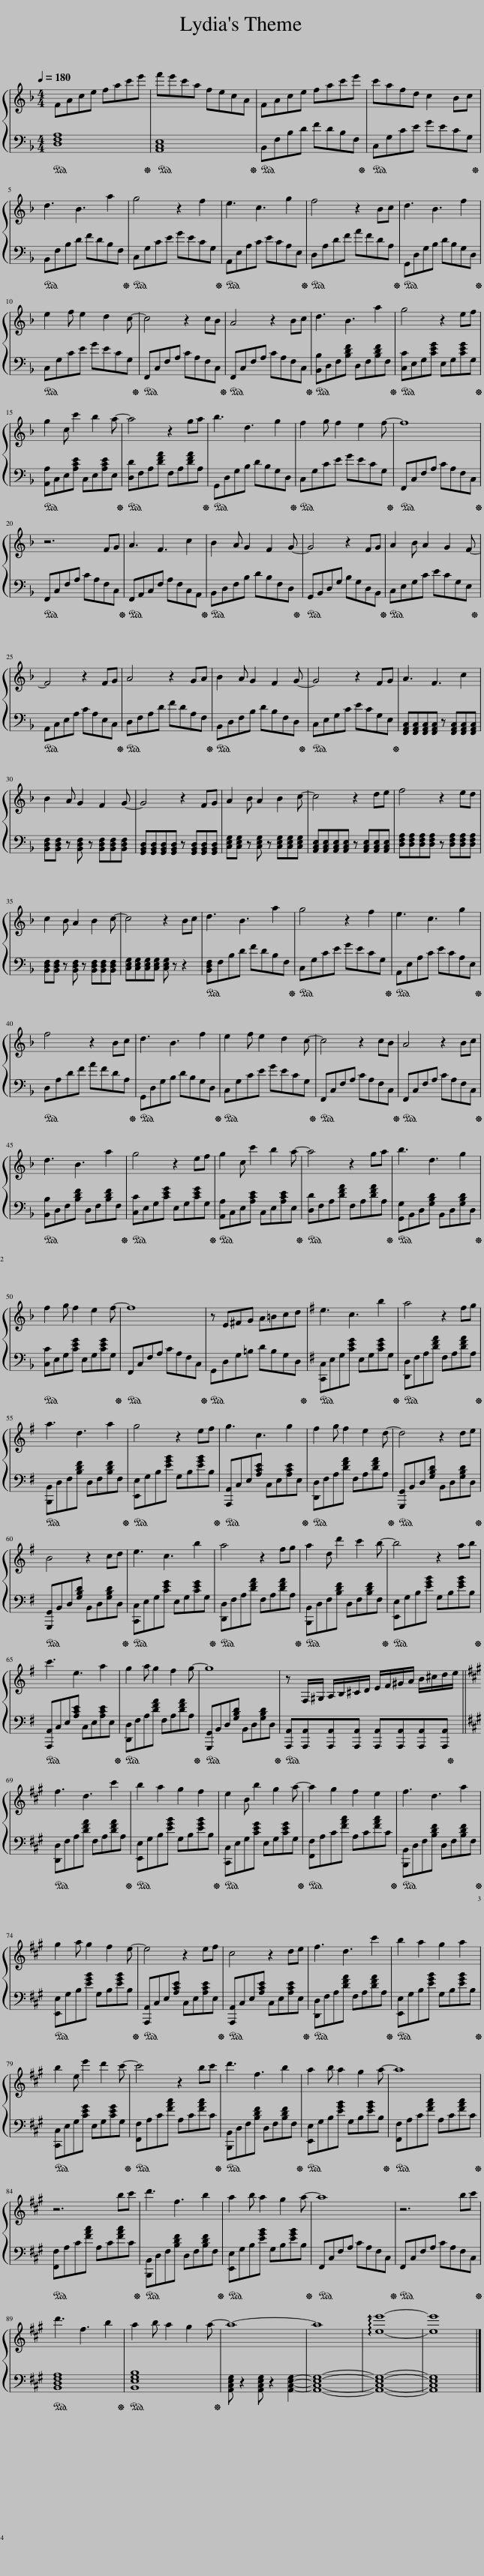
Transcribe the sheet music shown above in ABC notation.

X:1
%%score { 1 | 2 }
L:1/8
Q:1/4=180
M:4/4
I:linebreak $
K:F
V:1 treble
V:2 bass
V:1
 FAce fac'e' | f'e'c'a fecA | FAce fac'e' | c'afd c2 Bc |$ d3 B3 a2 | %5
 g4 z2 f2 | e3 c3 g2 | f4 z2 Bc | d3 B3 f2 |$ e2 f e2 d2 c- | %10
 c4 z2 cB | A4 z2 Bc | d3 B3 a2 | g4 z2 ef |$ g2 c c'2 b2 a- | %15
 a4 z2 ga | b3 d3 g2 | f2 g f2 e2 f- | f8 |$ z6 FG | %20
 A3 F3 c2 | B2 A G2 F2 G- | G4 z2 FG | A2 B A2 G2 F- |$ F4 z2 FG | %25
 A4 z2 GA | B2 A G2 F2 G- | G4 z2 FG | A3 F3 c2 |$ B2 A G2 F2 G- | %30
 G4 z2 FG | A2 B A2 B2 c- | c4 z2 de | f4 z2 ed |$ c2 B A2 B2 c- | %35
 c4 z2 Bc | d3 B3 a2 | g4 z2 f2 | e3 c3 g2 |$ f4 z2 Bc | %40
 d3 B3 f2 | e2 f e2 d2 c- | c4 z2 cB | A4 z2 Bc |$ d3 B3 a2 | %45
 g4 z2 ef | g2 c c'2 b2 a- | a4 z2 ga | b3 d3 g2 |$ f2 g f2 e2 f- | %50
 f8 | z E^FG A=Bcd |[K:G] e3 c3 b2 | a4 z2 fg |$ a3 d3 a2 | %55
 g4 z2 ef | g3 c3 g2 | f2 g f2 e2 d- | d4 z2 de |$ B4 z2 cd | %60
 e3 c3 b2 | a4 z2 fg | a2 d d'2 c'2 b- | b4 z2 ab |$ c'3 e3 a2 | %65
 g2 a g2 f2 g- | g8 | z F,/^G,/ A,/B,/^C/D/ E/F/^G/A/ B/^c/d/e/ ||$[K:A] f3 d3 c'2 | b2 a2 g2 f2 | %70
 e2 B b2 g2 a- | a2 g2 f2 e2 | f3 d3 a2 |$ g2 a g2 f2 e- | e4 z2 ef | %75
 c4 z2 de | f3 d3 c'2 | b2 a2 g2 a2 |$ b2 e e'2 d'2 c'- | c'4 z2 bc' | %80
 d'3 f3 b2 | a2 b a2 g2 a- | a8 |$ z6 bc' | d'3 f3 b2 | %85
 a2 b a2 g2 a- | a8 | z6 bc' |$ d'3 f3 b2 | a2 b a2 g2 a- | %90
 a8- | a8 | !arpeggio![ee']8- | [ee']8 |] %94
V:2
!ped! [D,F,A,]8!ped-up! |!ped! [A,,C,E,]8!ped-up! |!ped! B,,F,B,D FDB,F,!ped-up! |!ped! C,G,CE GECG,!ped-up! |$!ped! B,,F,B,D FDB,F,!ped-up! | %5
!ped! C,G,CE GECG,!ped-up! |!ped! A,,E,A,C ECA,E,!ped-up! |!ped! D,A,DF AFDA,!ped-up! |!ped! G,,D,G,B, DB,G,D,!ped-up! |$!ped! C,G,CE GECG,!ped-up! | %10
!ped! F,,C,F,A, CA,F,C,!ped-up! |!ped! F,,C,F,A, CA,F,C,!ped-up! |!ped! [B,,B,]D,F,[B,DF] D,F,[B,DF]F,!ped-up! |!ped! [C,C]E,G,[CEG] E,G,[CEG]G,!ped-up! |$!ped! [A,,A,]C,E,[A,CE] C,E,[A,CE]E,!ped-up! | %15
!ped! [D,D]F,A,[DFA] F,A,[DFA]A,!ped-up! |!ped! G,,D,G,B, DB,G,D,!ped-up! |!ped! C,G,CE GECG,!ped-up! |!ped! F,,C,F,A, CA,F,C,!ped-up! |$!ped! F,,C,F,A, CA,F,C,!ped-up! | %20
!ped! F,,A,,C,F, A,F,C,A,,!ped-up! |!ped! B,,D,F,B, DB,F,D,!ped-up! |!ped! G,,B,,D,G, B,G,D,B,,!ped-up! |!ped! C,E,G,C ECG,E,!ped-up! |$!ped! A,,C,E,A, CA,E,C,!ped-up! | %25
!ped! D,F,A,D FDA,F,!ped-up! |!ped! B,,D,F,B, DB,F,D,!ped-up! |!ped! C,E,G,C ECG,E,!ped-up! | [F,,A,,C,][F,,A,,C,][F,,A,,C,][F,,A,,C,] z [F,,A,,C,][F,,A,,C,][F,,A,,C,] |$ [B,,D,F,][B,,D,F,] z [B,,D,F,] z [B,,D,F,][B,,D,F,][B,,D,F,] | %30
 [G,,B,,D,][G,,B,,D,][G,,B,,D,][G,,B,,D,] z [G,,B,,D,][G,,B,,D,][G,,B,,D,] | [C,E,G,][C,E,G,] z [C,E,G,] z [C,E,G,][C,E,G,][C,E,G,] | [A,,C,E,][A,,C,E,][A,,C,E,][A,,C,E,] z [A,,C,E,][A,,C,E,][A,,C,E,] | [D,F,A,][D,F,A,][D,F,A,][D,F,A,] z [D,F,A,][D,F,A,][D,F,A,] |$ [B,,D,F,][B,,D,F,] z [B,,D,F,] z [B,,D,F,][B,,D,F,][B,,D,F,] | %35
 [C,E,G,][C,E,G,][C,E,G,][C,E,G,] [C,E,G,] z z2 |!ped! [B,,D,F,]F,B,D FDB,F,!ped-up! |!ped! C,G,CE GECG,!ped-up! |!ped! A,,E,A,C ECA,E,!ped-up! |$!ped! D,A,DF AFDA,!ped-up! | %40
!ped! G,,D,G,B, DB,G,D,!ped-up! |!ped! C,G,CE GECG,!ped-up! |!ped! F,,C,F,A, CA,F,C,!ped-up! |!ped! F,,C,F,A, CA,F,C,!ped-up! |$!ped! [B,,B,]D,F,[B,DF] D,F,[B,DF]F,!ped-up! | %45
!ped! [C,C]E,G,[CEG] E,G,[CEG]G,!ped-up! |!ped! [A,,A,]C,E,[A,CE] C,E,[A,CE]E,!ped-up! |!ped! [D,D]F,A,[DFA] F,A,[DFA]A,!ped-up! |!ped! [G,,G,]B,,D,[G,B,D] B,,D,[G,B,D]D,!ped-up! |$!ped! [C,C]E,G,[CEG] E,G,[CEG]G,!ped-up! | %50
!ped! F,,C,F,A, CA,F,C,!ped-up! |!ped! G,,D,G,=B, DB,G,D,!ped-up! |[K:G]!ped! [C,,C,]E,G,[CEG] E,G,[CEG]G,!ped-up! |!ped! [D,,D,]F,A,[DFA] F,A,[DFA]A,!ped-up! |$!ped! [B,,,B,,]D,F,[B,DF] D,F,[B,DF]F,!ped-up! | %55
!ped! [E,,E,]G,B,[EGB] G,B,[EGB]B,!ped-up! |!ped! [A,,,A,,]C,E,[A,CE] C,E,[A,CE]E,!ped-up! |!ped! [D,,D,]F,A,[DFA] F,A,[DFA]A,!ped-up! |!ped! [G,,,G,,]B,,D,[G,B,D] B,,D,[G,B,D]D,!ped-up! |$!ped! [G,,,G,,]B,,D,[G,B,D] B,,D,[G,B,D]D,!ped-up! | %60
!ped! [C,,C,]E,G,[CEG] E,G,[CEG]G,!ped-up! |!ped! [D,,D,]F,A,[DFA] F,A,[DFA]A,!ped-up! |!ped! [B,,,B,,]D,F,[B,DF] D,F,[B,DF]F,!ped-up! |!ped! [E,,E,]G,B,[EGB] G,B,[EGB]B,!ped-up! |$!ped! [A,,,A,,]C,E,[A,CE] C,E,[A,CE]E,!ped-up! | %65
!ped! [D,,D,]F,A,[DFA] F,A,[DFA]A,!ped-up! |!ped! [G,,,G,,]B,,D,[G,B,D] B,,D,[G,B,D]D,!ped-up! |!ped! [A,,,A,,][A,,,A,,][A,,,A,,][A,,,A,,] [A,,,A,,][A,,,A,,][A,,,A,,][A,,,A,,]!ped-up! ||$[K:A]!ped! [D,,D,]F,A,[DFA] F,A,[DFA]A,!ped-up! |!ped! [E,,E,]G,B,[EGB] G,B,[EGB]B,!ped-up! | %70
!ped! [C,,C,]E,G,[CEG] E,G,[CEG]G,!ped-up! |!ped! [F,,F,]A,C[FAc] A,C[FAc]C!ped-up! |!ped! [B,,,B,,]D,F,[B,DF] D,F,[B,DF]F,!ped-up! |$!ped! [E,,E,]G,B,[EGB] G,B,[EGB]B,!ped-up! |!ped! [A,,,A,,]C,E,[A,CE] C,E,[A,CE]E,!ped-up! | %75
!ped! [A,,,A,,]C,E,[A,CE] C,E,[A,CE]E,!ped-up! |!ped! [D,,D,]F,A,[DFA] F,A,[DFA]A,!ped-up! |!ped! [E,,E,]G,B,[EGB] G,B,[EGB]B,!ped-up! |$!ped! [C,,C,]E,G,[CEG] E,G,[CEG]G,!ped-up! |!ped! [F,,F,]A,C[FAc] A,C[FAc]C!ped-up! | %80
!ped! [B,,,B,,]D,F,[B,DF] D,F,[B,DF]F,!ped-up! |!ped! [E,,E,]G,B,[EGB] G,B,[EGB]B,!ped-up! |!ped! [F,,F,]A,C[FAc] A,C[FAc]C!ped-up! |$!ped! [F,,F,]A,C[FAc] A,C[FAc]C!ped-up! |!ped! [B,,,B,,]D,F,[B,DF] D,F,[B,DF]F,!ped-up! | %85
!ped! [E,,E,]G,B,[EGB] G,B,[EGB]B,!ped-up! |!ped! F,,C,F,A, CA,F,C,!ped-up! |!ped! F,,C,F,A, CA,F,C,!ped-up! |$!ped! [B,,D,F,A,]8!ped-up! |!ped! [B,,E,G,B,]8!ped-up! | %90
 [A,,C,E,G,] z2 [A,,C,E,G,] z2 [A,,C,E,G,]2- | [A,,C,E,G,]8- | [A,,C,E,G,]8- | [A,,C,E,G,]8 |] %94
